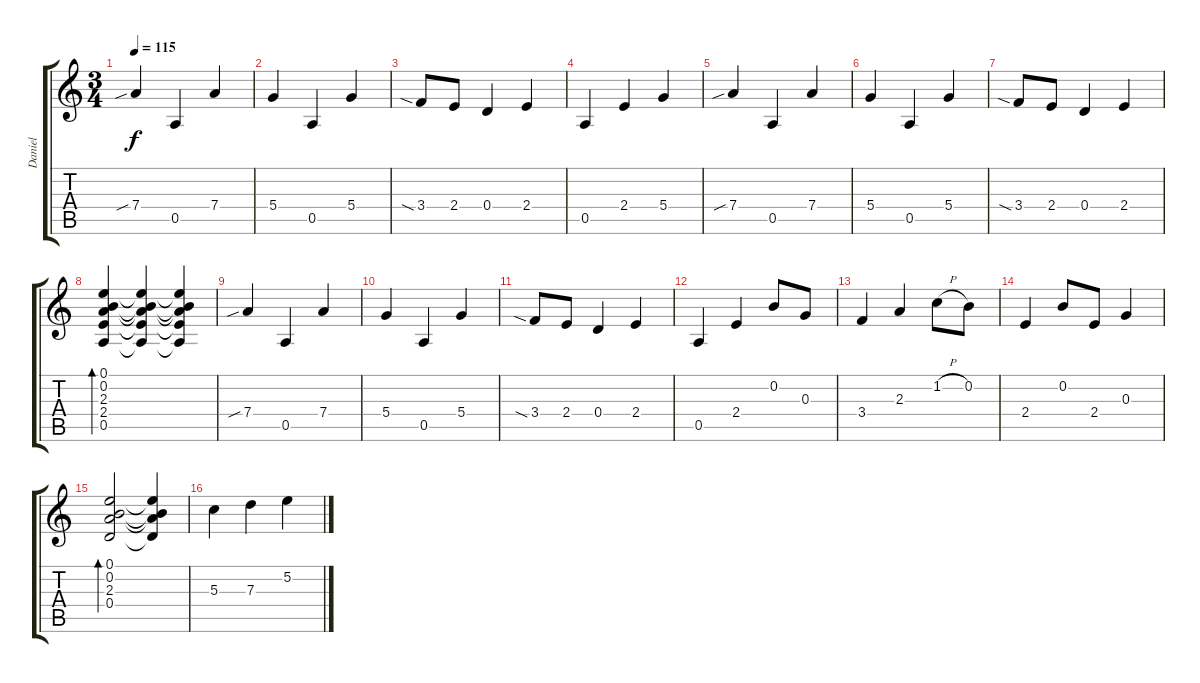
\track ("Daniel" "Daniel") {instrument acousticguitarsteel}
\staff {score tabs}
\tuning (E4 B3 G3 D3 A2 E2) {hide}
\ts (3 4)
\tempo 115
\clef g2
\ks c
7.4{sib}.4{dy f instrument acousticguitarsteel} 0.5.4 7.4.4 |
5.4.4 0.5.4 5.4.4 |
3.4{sia}.8 2.4.8 0.4.4 2.4.4 |
0.5.4 2.4.4 5.4.4 |
7.4{sib}.4 0.5.4 7.4.4 |
5.4.4 0.5.4 5.4.4 |
3.4{sia}.8 2.4.8 0.4.4 2.4.4 |
(0.1 0.2 2.3 2.4 0.5).4{bd 240} (0.1{t} 0.2{t} 2.3{t} 2.4{t} 0.5{t}).4 (0.1{t} 0.2{t} 2.3{t} 2.4{t} 0.5{t}).4 |
7.4{sib}.4 0.5.4 7.4.4 |
5.4.4 0.5.4 5.4.4 |
3.4{sia}.8 2.4.8 0.4.4 2.4.4 |
0.5.4 2.4.4 0.2.8 0.3.8 |
3.4.4 2.3.4 1.2{h}.8 0.2.8 |
2.4.4 0.2.8 2.4.8 0.3.4 |
(0.1 0.2 2.3 0.4).2{bd 480} (0.1{t} 0.2{t} 2.3{t} 0.4{t}).4 |
5.3.4 7.3.4 5.2.4
